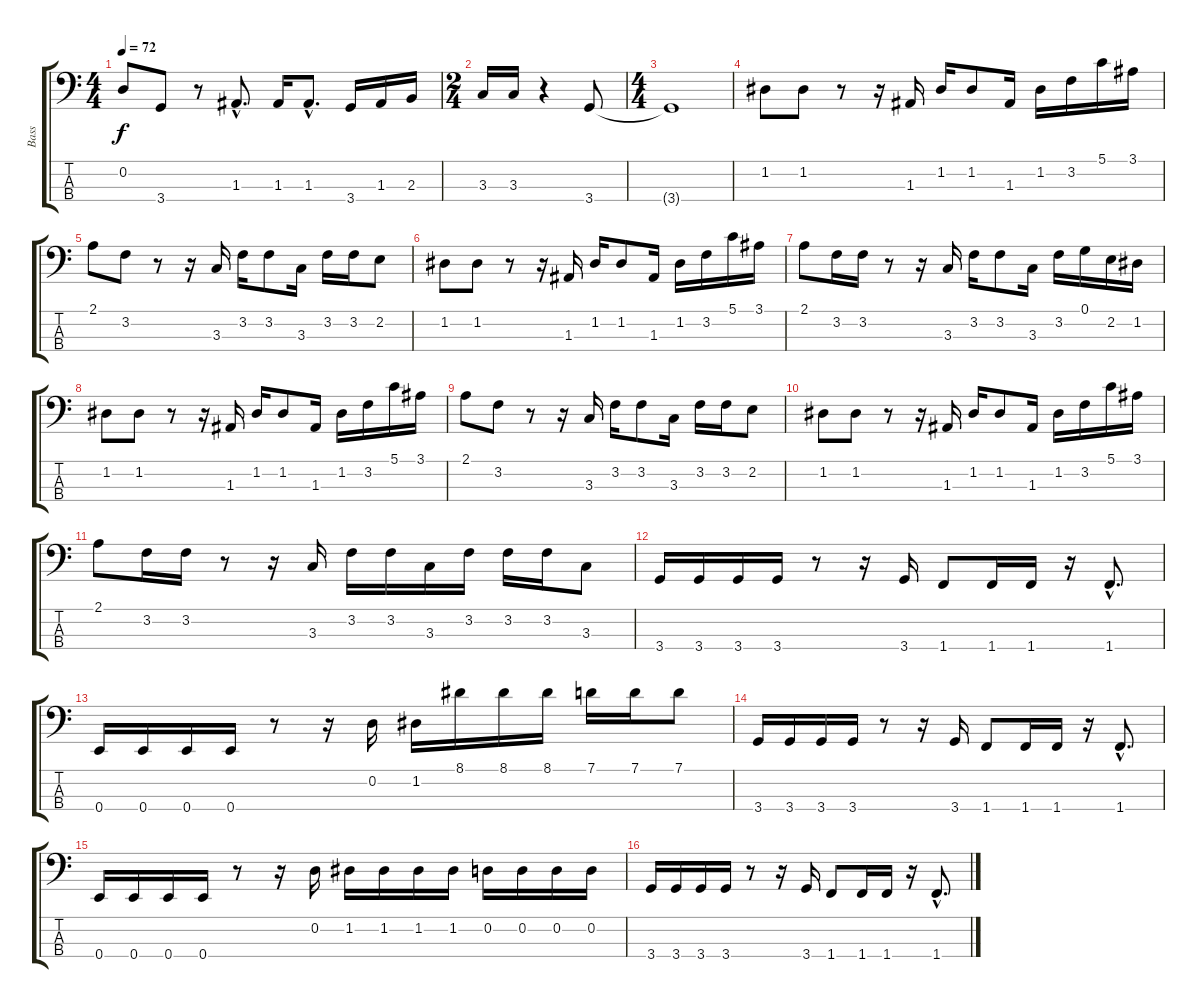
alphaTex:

\track ("Bass" "Bass") {instrument electricbassfinger}
\staff {score tabs}
\tuning (G2 D2 A1 E1) {hide}
\ts (4 4)
\tempo 72
\clef f4
\ks c
0.2.8{dy f} 3.4.8 r.8 1.3{hac}.8{d} 1.3.16 1.3{hac}.8{d} 3.4.16 1.3.16 2.3.16 |
\ts (2 4)
3.3.16 3.3.16 r.4 3.4.8 |
\ts (4 4)
3.4{t}.1 |
1.2.8 1.2.8 r.8 r.16 1.3.16 1.2.16 1.2.8 1.3.16 1.2.16 3.2.16 5.1.16 3.1.16 |
2.1.8 3.2.8 r.8 r.16 3.3.16 3.2.16 3.2.8 3.3.16 3.2.16 3.2.16 2.2.8 |
1.2.8 1.2.8 r.8 r.16 1.3.16 1.2.16 1.2.8 1.3.16 1.2.16 3.2.16 5.1.16 3.1.16 |
2.1.8 3.2.16 3.2.16 r.8 r.16 3.3.16 3.2.16 3.2.8 3.3.16 3.2.16 0.1.16 2.2.16 1.2.16 |
1.2.8 1.2.8 r.8 r.16 1.3.16 1.2.16 1.2.8 1.3.16 1.2.16 3.2.16 5.1.16 3.1.16 |
2.1.8 3.2.8 r.8 r.16 3.3.16 3.2.16 3.2.8 3.3.16 3.2.16 3.2.16 2.2.8 |
1.2.8 1.2.8 r.8 r.16 1.3.16 1.2.16 1.2.8 1.3.16 1.2.16 3.2.16 5.1.16 3.1.16 |
2.1.8 3.2.16 3.2.16 r.8 r.16 3.3.16 3.2.16 3.2.16 3.3.16 3.2.16 3.2.16 3.2.16 3.3.8 |
3.4.16 3.4.16 3.4.16 3.4.16 r.8 r.16 3.4.16 1.4.8 1.4.16 1.4.16 r.16 1.4{hac}.8{d} |
0.4.16 0.4.16 0.4.16 0.4.16 r.8 r.16 0.2.16 1.2.16 8.1.16 8.1.16 8.1.16 7.1.16 7.1.16 7.1.8 |
3.4.16 3.4.16 3.4.16 3.4.16 r.8 r.16 3.4.16 1.4.8 1.4.16 1.4.16 r.16 1.4{hac}.8{d} |
0.4.16 0.4.16 0.4.16 0.4.16 r.8 r.16 0.2.16 1.2.16 1.2.16 1.2.16 1.2.16 0.2.16 0.2.16 0.2.16 0.2.16 |
3.4.16 3.4.16 3.4.16 3.4.16 r.8 r.16 3.4.16 1.4.8 1.4.16 1.4.16 r.16 1.4{hac}.8{d}
